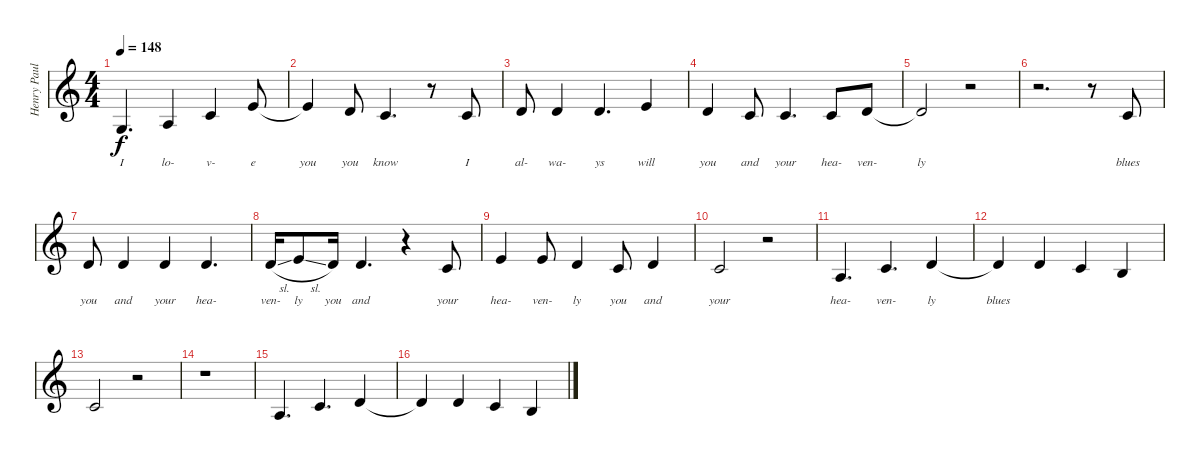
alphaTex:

\track ("Henry Paul Vocals" "Henry Paul") {instrument englishhorn}
\staff {score}
\tuning (E4 B3 G3 D3 A2 E2) {hide}
\ts (4 4)
\tempo 148
\clef g2
\ks c
5.4.4{d lyrics (0 "I") lyrics (1 "") lyrics (2 "") lyrics (3 "") lyrics (4 "") dy f} 7.4.4{lyrics (0 "lo-") lyrics (1 "") lyrics (2 "") lyrics (3 "") lyrics (4 "")} 5.3.4{lyrics (0 "v-") lyrics (1 "") lyrics (2 "") lyrics (3 "") lyrics (4 "")} 5.2.8{lyrics (0 "e") lyrics (1 "") lyrics (2 "") lyrics (3 "") lyrics (4 "")} |
5.2{t}.4{lyrics (0 "you") lyrics (1 "") lyrics (2 "") lyrics (3 "") lyrics (4 "")} 7.3.8{lyrics (0 "you") lyrics (1 "") lyrics (2 "") lyrics (3 "") lyrics (4 "")} 5.3.4{d lyrics (0 "know") lyrics (1 "") lyrics (2 "") lyrics (3 "") lyrics (4 "")} r.8 5.3.8{lyrics (0 "I") lyrics (1 "") lyrics (2 "") lyrics (3 "") lyrics (4 "")} |
7.3.8{lyrics (0 "al-") lyrics (1 "") lyrics (2 "") lyrics (3 "") lyrics (4 "")} 7.3.4{lyrics (0 "wa-") lyrics (1 "") lyrics (2 "") lyrics (3 "") lyrics (4 "")} 7.3.4{d lyrics (0 "ys") lyrics (1 "") lyrics (2 "") lyrics (3 "") lyrics (4 "")} 5.2.4{lyrics (0 "will") lyrics (1 "") lyrics (2 "") lyrics (3 "") lyrics (4 "")} |
7.3.4{lyrics (0 "you") lyrics (1 "") lyrics (2 "") lyrics (3 "") lyrics (4 "")} 5.3.8{lyrics (0 "and") lyrics (1 "") lyrics (2 "") lyrics (3 "") lyrics (4 "")} 5.3.4{d lyrics (0 "your") lyrics (1 "") lyrics (2 "") lyrics (3 "") lyrics (4 "")} 5.3.8{lyrics (0 "hea-") lyrics (1 "") lyrics (2 "") lyrics (3 "") lyrics (4 "")} 7.3.8{lyrics (0 "ven-") lyrics (1 "") lyrics (2 "") lyrics (3 "") lyrics (4 "")} |
7.3{t}.2{lyrics (0 "ly") lyrics (1 "") lyrics (2 "") lyrics (3 "") lyrics (4 "")} r.2 |
r.2{d} r.8 5.3.8{lyrics (0 "blues") lyrics (1 "") lyrics (2 "") lyrics (3 "") lyrics (4 "")} |
7.3.8{lyrics (0 "you") lyrics (1 "") lyrics (2 "") lyrics (3 "") lyrics (4 "")} 7.3.4{lyrics (0 "and") lyrics (1 "") lyrics (2 "") lyrics (3 "") lyrics (4 "")} 7.3.4{lyrics (0 "your") lyrics (1 "") lyrics (2 "") lyrics (3 "") lyrics (4 "")} 7.3.4{d lyrics (0 "hea-") lyrics (1 "") lyrics (2 "") lyrics (3 "") lyrics (4 "")} |
7.3{sl}.16{lyrics (0 "ven-") lyrics (1 "") lyrics (2 "") lyrics (3 "") lyrics (4 "")} 9.3{sl}.8{lyrics (0 "ly") lyrics (1 "") lyrics (2 "") lyrics (3 "") lyrics (4 "")} 7.3.16{lyrics (0 "you") lyrics (1 "") lyrics (2 "") lyrics (3 "") lyrics (4 "")} 7.3.4{d lyrics (0 "and") lyrics (1 "") lyrics (2 "") lyrics (3 "") lyrics (4 "")} r.4 5.3.8{lyrics (0 "your") lyrics (1 "") lyrics (2 "") lyrics (3 "") lyrics (4 "")} |
5.2.4{lyrics (0 "hea-") lyrics (1 "") lyrics (2 "") lyrics (3 "") lyrics (4 "")} 5.2.8{lyrics (0 "ven-") lyrics (1 "") lyrics (2 "") lyrics (3 "") lyrics (4 "")} 7.3.4{lyrics (0 "ly") lyrics (1 "") lyrics (2 "") lyrics (3 "") lyrics (4 "")} 5.3.8{lyrics (0 "you") lyrics (1 "") lyrics (2 "") lyrics (3 "") lyrics (4 "")} 7.3.4{lyrics (0 "and") lyrics (1 "") lyrics (2 "") lyrics (3 "") lyrics (4 "")} |
5.3.2{lyrics (0 "your") lyrics (1 "") lyrics (2 "") lyrics (3 "") lyrics (4 "")} r.2 |
7.4.4{d lyrics (0 "hea-") lyrics (1 "") lyrics (2 "") lyrics (3 "") lyrics (4 "")} 5.3.4{d lyrics (0 "ven-") lyrics (1 "") lyrics (2 "") lyrics (3 "") lyrics (4 "")} 7.3.4{lyrics (0 "ly") lyrics (1 "") lyrics (2 "") lyrics (3 "") lyrics (4 "")} |
7.3{t}.4{lyrics (0 "blues") lyrics (1 "") lyrics (2 "") lyrics (3 "") lyrics (4 "")} 7.3.4 5.3.4 4.3.4 |
5.3.2 r.2 |
r.1 |
7.4.4{d} 5.3.4{d} 7.3.4 |
7.3{t}.4 7.3.4 5.3.4 4.3.4
